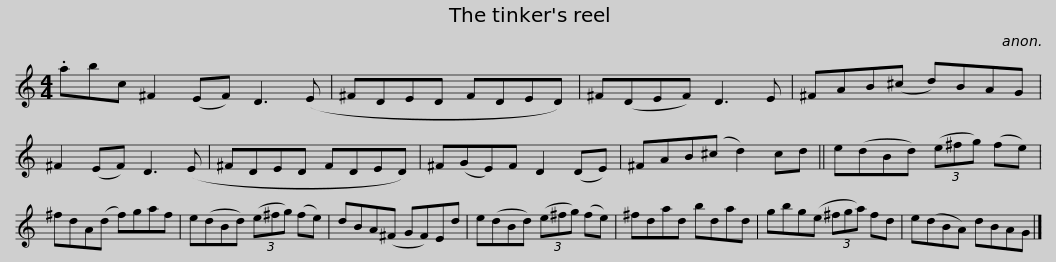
X:1
L:1/8
M:4/4
I:linebreak $
K:C
V:1 treble
V:1
 .abc ^F2 (EF) D3 (E | ^FDED FDED) | ^F(DEF) D3 E | ^FAB(^c d)BAG | ^F2 (EF) D3 (E |$ %5
 ^FDED FDED) | ^F(GE)F D2 (DE) | ^FAB(^c d2) cd || e(dBd) (3(e^fg) (fe) | ^fdA(d f)gaf |$ %10
 e(dBd) (3(e^fg) (fe) | dBA(^F GF)Ed | e(dBd) (3(e^fg) (fe) | ^fdad bdad | gbg(e (3^fga) fd |$ %15
 e(dBA) dBAG |] %16
